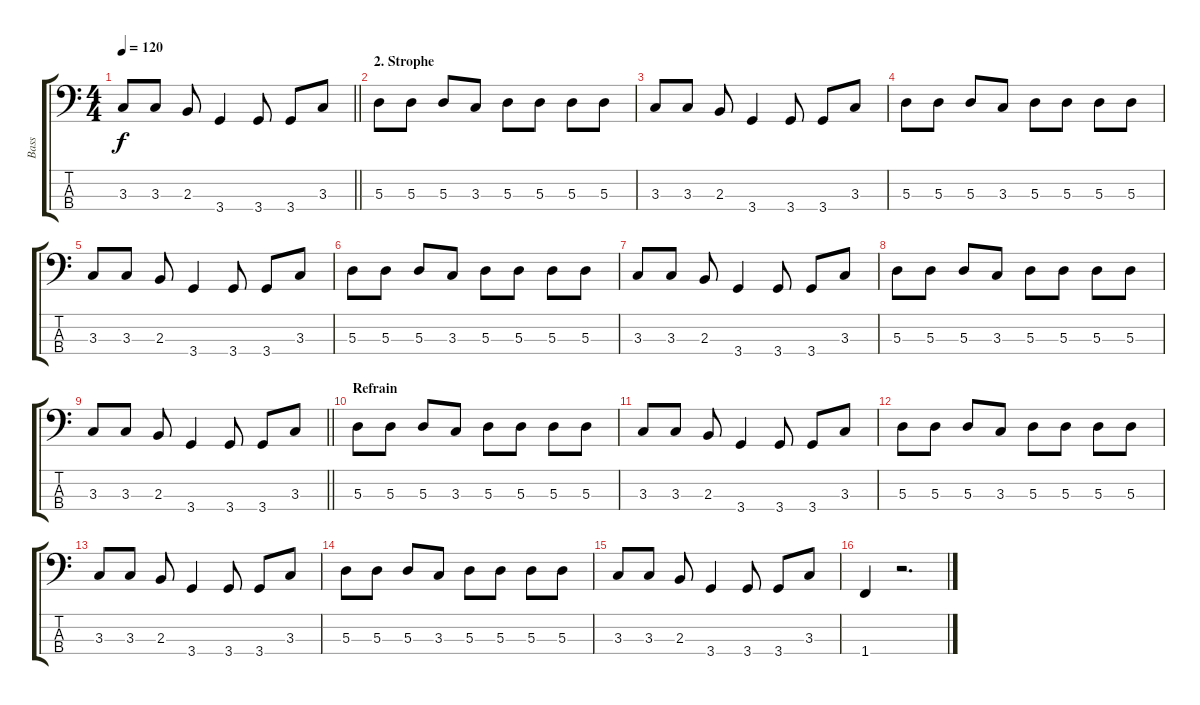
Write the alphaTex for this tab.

\track ("Bass" "Bass") {instrument electricbassfinger}
\staff {score tabs}
\tuning (G2 D2 A1 E1) {hide}
\ts (4 4)
\tempo 120
\clef f4
\barLineRight lightlight
\ks c
3.3.8{dy f} 3.3.8 2.3.8 3.4.4 3.4.8 3.4.8 3.3.8 |
\section ("" "2. Strophe")
5.3.8 5.3.8 5.3.8 3.3.8 5.3.8 5.3.8 5.3.8 5.3.8 |
3.3.8 3.3.8 2.3.8 3.4.4 3.4.8 3.4.8 3.3.8 |
5.3.8 5.3.8 5.3.8 3.3.8 5.3.8 5.3.8 5.3.8 5.3.8 |
3.3.8 3.3.8 2.3.8 3.4.4 3.4.8 3.4.8 3.3.8 |
5.3.8 5.3.8 5.3.8 3.3.8 5.3.8 5.3.8 5.3.8 5.3.8 |
3.3.8 3.3.8 2.3.8 3.4.4 3.4.8 3.4.8 3.3.8 |
5.3.8 5.3.8 5.3.8 3.3.8 5.3.8 5.3.8 5.3.8 5.3.8 |
\barLineRight lightlight
3.3.8 3.3.8 2.3.8 3.4.4 3.4.8 3.4.8 3.3.8 |
\section ("" "Refrain")
5.3.8 5.3.8 5.3.8 3.3.8 5.3.8 5.3.8 5.3.8 5.3.8 |
3.3.8 3.3.8 2.3.8 3.4.4 3.4.8 3.4.8 3.3.8 |
5.3.8 5.3.8 5.3.8 3.3.8 5.3.8 5.3.8 5.3.8 5.3.8 |
3.3.8 3.3.8 2.3.8 3.4.4 3.4.8 3.4.8 3.3.8 |
5.3.8 5.3.8 5.3.8 3.3.8 5.3.8 5.3.8 5.3.8 5.3.8 |
3.3.8 3.3.8 2.3.8 3.4.4 3.4.8 3.4.8 3.3.8 |
1.4.4 r.2{d}
